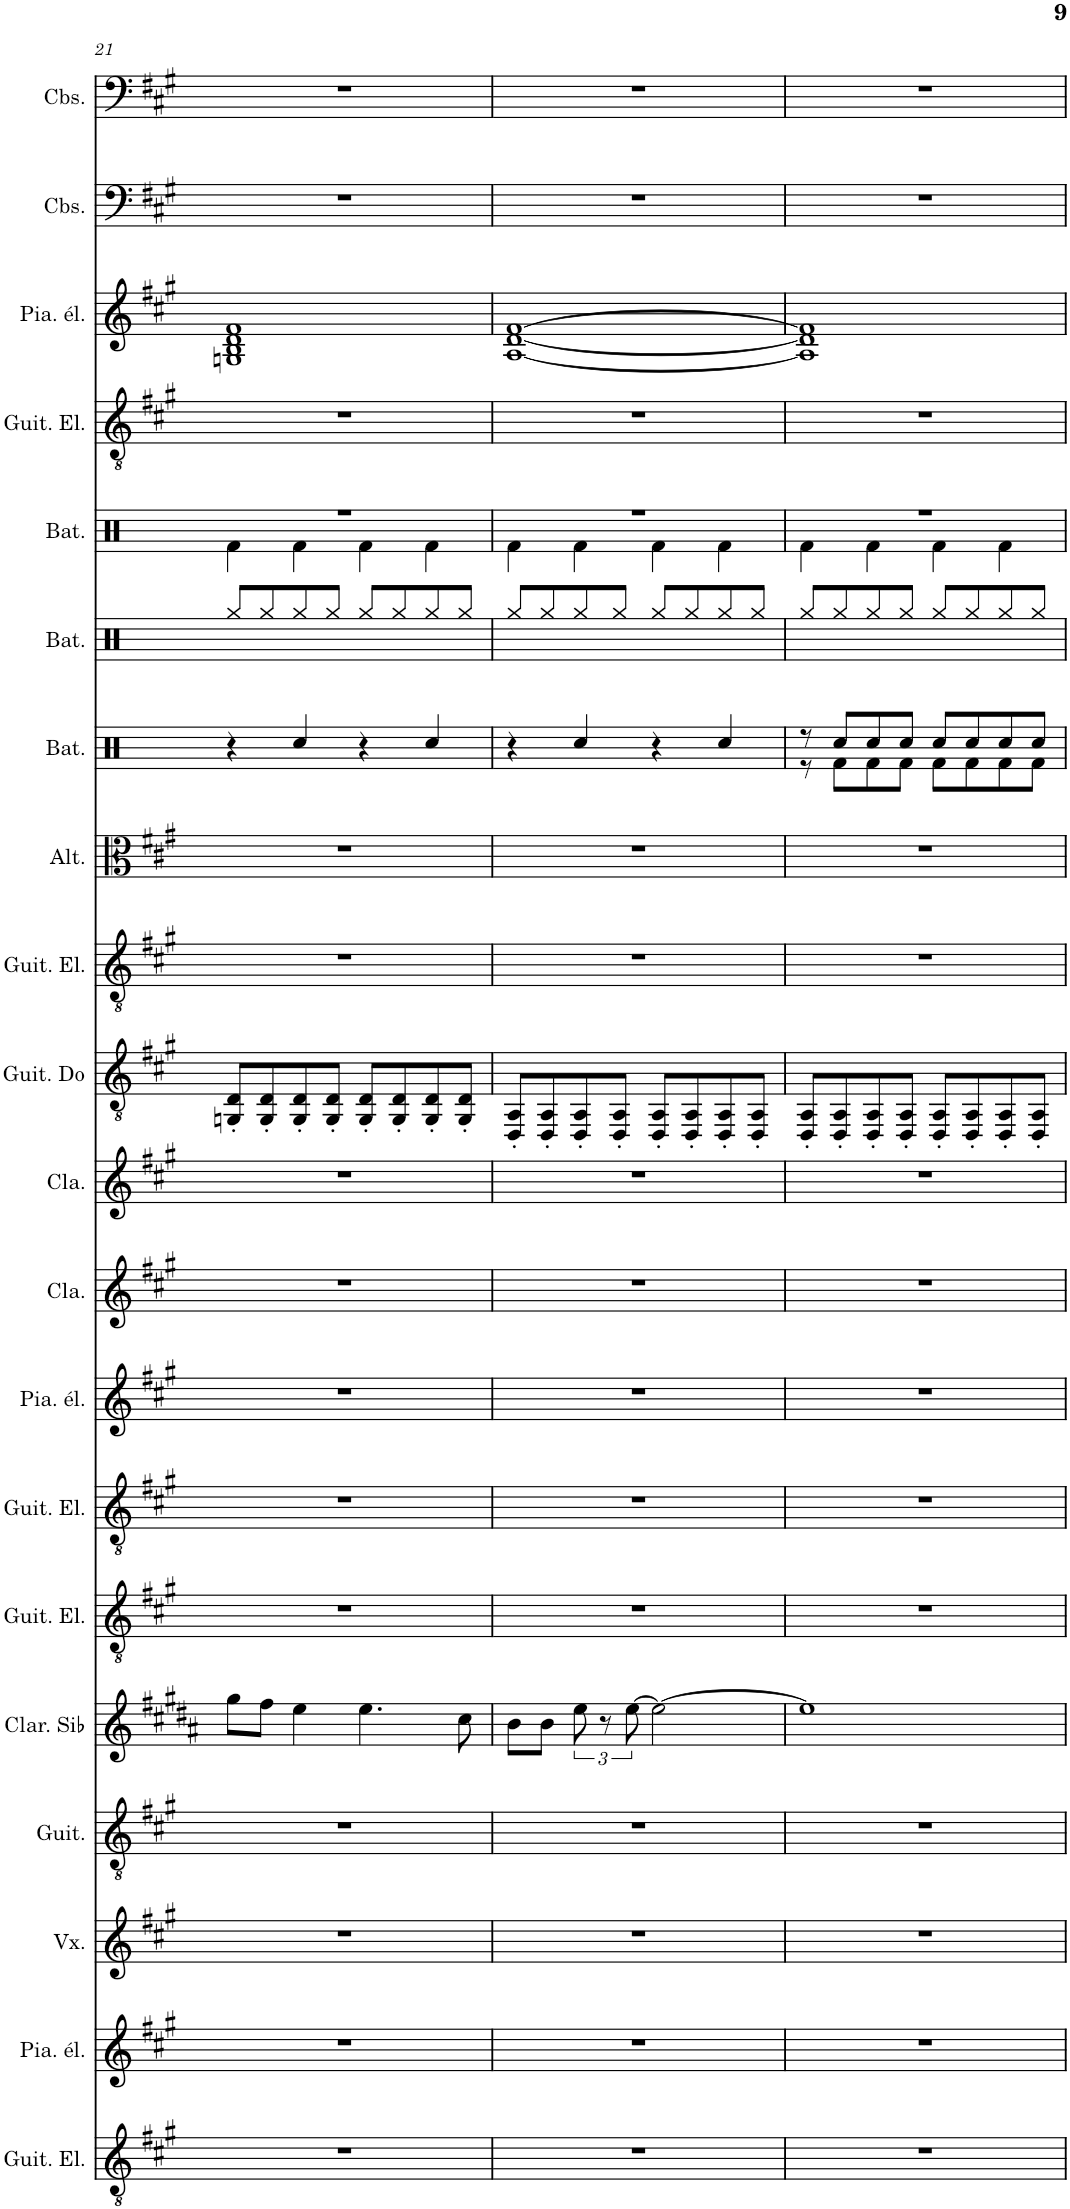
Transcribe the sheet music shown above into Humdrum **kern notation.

**kern	**kern	**kern	**kern	**kern	**kern	**kern	**kern	**kern	**kern	**kern	**kern	**kern	**kern	**kern	**kern	**kern	**kern	**kern	**kern
*part20	*part19	*part18	*part17	*part16	*part15	*part14	*part13	*part12	*part11	*part10	*part9	*part8	*part7	*part6	*part5	*part4	*part3	*part2	*part1
*staff20	*staff19	*staff18	*staff17	*staff16	*staff15	*staff14	*staff13	*staff12	*staff11	*staff10	*staff9	*staff8	*staff7	*staff6	*staff5	*staff4	*staff3	*staff2	*staff1
*I"Guitare électrique, Distortion Guitar	*I"Piano électrique, Electric Piano 2	*I"Voix, Voice Oohs	*I"Guitare acoustique, Acoustic Guitar (steel)	*I"Clarinette en Sib	*I"Guitare électrique, Distortion Guitar	*I"Guitare électrique, Guitar Harmonics	*I"Piano électrique, Electric Piano 2	*I"Clavecin, Harpsichord	*I"Clavecin, Harpsichord	*I"Guitare Contra, Electric Guitar (muted)	*I"Guitare électrique, Distortion Guitar	*I"Altos, String Ensemble 1	*I"Batterie	*I"Batterie	*I"Batterie	*I"Guitare électrique, Distortion Guitar	*I"Piano électrique, Electric Piano 2	*I"Contrebasses, String Ensemble 1	*I"Contrebasses, String Ensemble 1
*I'Guit. El.	*I'Pia. él.	*I'Vx.	*I'Guit.	*I'Clar. Sib	*I'Guit. El.	*I'Guit. El.	*I'Pia. él.	*I'Cla.	*I'Cla.	*	*I'Guit. El.	*I'Alt.	*I'Bat.	*I'Bat.	*I'Bat.	*I'Guit. El.	*I'Pia. él.	*I'Cbs.	*I'Cbs.
!!LO:PB:g=z
*clefGv2	*clefG2	*clefG2	*clefGv2	*clefG2	*clefGv2	*clefGv2	*clefG2	*clefG2	*clefG2	*clefGv2	*clefGv2	*clefC3	*clefX	*clefX	*clefX	*clefGv2	*clefF4	*clefF4	*clefF4
*	*	*	*	*Trd1c2	*	*	*	*	*	*	*	*	*	*	*	*	*	*Trd7c12	*Trd7c12
*k[f#c#g#]	*k[f#c#g#]	*k[f#c#g#]	*k[f#c#g#]	*k[f#c#g#d#a#]	*k[f#c#g#]	*k[f#c#g#]	*k[f#c#g#]	*k[f#c#g#]	*k[f#c#g#]	*k[f#c#g#]	*k[f#c#g#]	*k[f#c#g#]	*k[f#c#]	*k[f#c#]	*k[f#c#]	*k[f#c#g#]	*k[f#c#g#]	*k[f#c#g#]	*k[f#c#g#]
*M4/4	*M4/4	*M4/4	*M4/4	*M4/4	*M4/4	*M4/4	*M4/4	*M4/4	*M4/4	*M4/4	*M4/4	*M4/4	*M4/4	*M4/4	*M4/4	*M4/4	*M4/4	*M4/4	*M4/4
=21	=21	=21	=21	=21	=21	=21	=21	=21	=21	=21	=21	=21	=21	=21	=21	=21	=21	=21	=21
*	*	*	*	*	*	*	*	*	*	*	*	*	*	*	*^	*	*	*	*
1r	1r	1r	1r	8gg#\L	1r	1r	1r	1r	1r	8GGn/' 8D/'L	1r	1r	4r	8Rgg/L	1r	4Rf\	1r	1Gn 1B 1d 1f#	1r	1r
.	.	.	.	8ff#\J	.	.	.	.	.	8GG/' 8D/'	.	.	.	8Rgg/	.	.	.	.	.	.
.	.	.	.	4ee\	.	.	.	.	.	8GG/' 8D/'	.	.	4Rcc/	8Rgg/	.	4Rf\	.	.	.	.
.	.	.	.	.	.	.	.	.	.	8GG/' 8D/'J	.	.	.	8Rgg/J	.	.	.	.	.	.
.	.	.	.	4.ee\	.	.	.	.	.	8GG/' 8D/'L	.	.	4r	8Rgg/L	.	4Rf\	.	.	.	.
.	.	.	.	.	.	.	.	.	.	8GG/' 8D/'	.	.	.	8Rgg/	.	.	.	.	.	.
.	.	.	.	.	.	.	.	.	.	8GG/' 8D/'	.	.	4Rcc/	8Rgg/	.	4Rf\	.	.	.	.
.	.	.	.	8cc#\	.	.	.	.	.	8GG/' 8D/'J	.	.	.	8Rgg/J	.	.	.	.	.	.
=22	=22	=22	=22	=22	=22	=22	=22	=22	=22	=22	=22	=22	=22	=22	=22	=22	=22	=22	=22	=22
1r	1r	1r	1r	8b\L	1r	1r	1r	1r	1r	8DD/' 8AA/'L	1r	1r	4r	8Rgg/L	1r	4Rf\	1r	[1A [1d [1f#	1r	1r
.	.	.	.	8b\J	.	.	.	.	.	8DD/' 8AA/'	.	.	.	8Rgg/	.	.	.	.	.	.
.	.	.	.	12ee\	.	.	.	.	.	8DD/' 8AA/'	.	.	4Rcc/	8Rgg/	.	4Rf\	.	.	.	.
.	.	.	.	12r	.	.	.	.	.	.	.	.	.	.	.	.	.	.	.	.
.	.	.	.	.	.	.	.	.	.	8DD/' 8AA/'J	.	.	.	8Rgg/J	.	.	.	.	.	.
.	.	.	.	[12ee\	.	.	.	.	.	.	.	.	.	.	.	.	.	.	.	.
.	.	.	.	2ee\_	.	.	.	.	.	8DD/' 8AA/'L	.	.	4r	8Rgg/L	.	4Rf\	.	.	.	.
.	.	.	.	.	.	.	.	.	.	8DD/' 8AA/'	.	.	.	8Rgg/	.	.	.	.	.	.
.	.	.	.	.	.	.	.	.	.	8DD/' 8AA/'	.	.	4Rcc/	8Rgg/	.	4Rf\	.	.	.	.
.	.	.	.	.	.	.	.	.	.	8DD/' 8AA/'J	.	.	.	8Rgg/J	.	.	.	.	.	.
=23	=23	=23	=23	=23	=23	=23	=23	=23	=23	=23	=23	=23	=23	=23	=23	=23	=23	=23	=23	=23
*	*	*	*	*	*	*	*	*	*	*	*	*	*^	*	*	*	*	*	*	*
1r	1r	1r	1r	1ee]	1r	1r	1r	1r	1r	8DD/' 8AA/'L	1r	1r	8r	8r	8Rgg/L	1r	4Rf\	1r	1A] 1d] 1f#]	1r	1r
.	.	.	.	.	.	.	.	.	.	8DD/' 8AA/'	.	.	8Rcc/L	8Rf\L	8Rgg/	.	.	.	.	.	.
.	.	.	.	.	.	.	.	.	.	8DD/' 8AA/'	.	.	8Rcc/	8Rf\	8Rgg/	.	4Rf\	.	.	.	.
.	.	.	.	.	.	.	.	.	.	8DD/' 8AA/'J	.	.	8Rcc/J	8Rf\J	8Rgg/J	.	.	.	.	.	.
.	.	.	.	.	.	.	.	.	.	8DD/' 8AA/'L	.	.	8Rcc/L	8Rf\L	8Rgg/L	.	4Rf\	.	.	.	.
.	.	.	.	.	.	.	.	.	.	8DD/' 8AA/'	.	.	8Rcc/	8Rf\	8Rgg/	.	.	.	.	.	.
.	.	.	.	.	.	.	.	.	.	8DD/' 8AA/'	.	.	8Rcc/	8Rf\	8Rgg/	.	4Rf\	.	.	.	.
.	.	.	.	.	.	.	.	.	.	8DD/' 8AA/'J	.	.	8Rcc/J	8Rf\J	8Rgg/J	.	.	.	.	.	.
*	*	*	*	*	*	*	*	*	*	*	*	*	*v	*v	*	*v	*v	*	*	*	*
=	=	=	=	=	=	=	=	=	=	=	=	=	=	=	=	=	=	=	=
*-	*-	*-	*-	*-	*-	*-	*-	*-	*-	*-	*-	*-	*-	*-	*-	*-	*-	*-	*-
